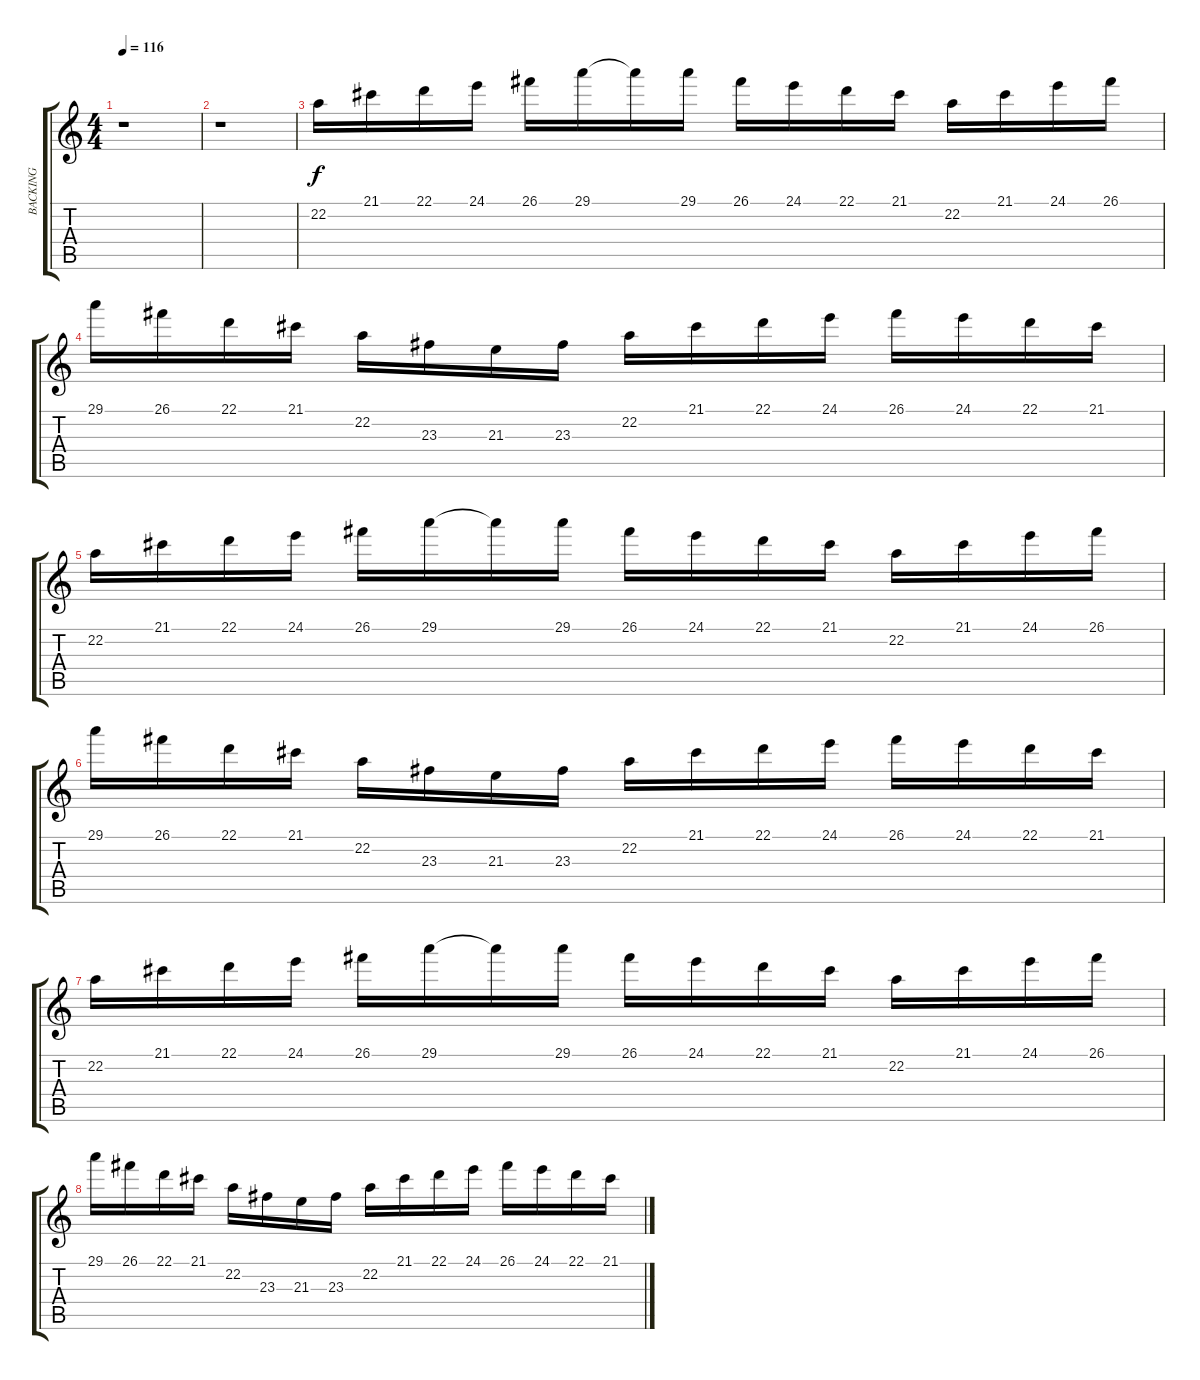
\track ("BACKING" "BACKING") {instrument acousticgrandpiano}
\staff {score tabs}
\tuning (E4 B3 G3 D3 A2 E2) {hide}
\ts (4 4)
\tempo 116
\clef g2
\ks c
r.1{dy f} |
r.1 |
22.2.16 21.1.16 22.1.16 24.1.16 26.1.16 29.1.16 29.1{t}.16 29.1.16 26.1.16 24.1.16 22.1.16 21.1.16 22.2.16 21.1.16 24.1.16 26.1.16 |
29.1.16 26.1.16 22.1.16 21.1.16 22.2.16 23.3.16 21.3.16 23.3.16 22.2.16 21.1.16 22.1.16 24.1.16 26.1.16 24.1.16 22.1.16 21.1.16 |
22.2.16 21.1.16 22.1.16 24.1.16 26.1.16 29.1.16 29.1{t}.16 29.1.16 26.1.16 24.1.16 22.1.16 21.1.16 22.2.16 21.1.16 24.1.16 26.1.16 |
29.1.16 26.1.16 22.1.16 21.1.16 22.2.16 23.3.16 21.3.16 23.3.16 22.2.16 21.1.16 22.1.16 24.1.16 26.1.16 24.1.16 22.1.16 21.1.16 |
22.2.16 21.1.16 22.1.16 24.1.16 26.1.16 29.1.16 29.1{t}.16 29.1.16 26.1.16 24.1.16 22.1.16 21.1.16 22.2.16 21.1.16 24.1.16 26.1.16 |
29.1.16 26.1.16 22.1.16 21.1.16 22.2.16 23.3.16 21.3.16 23.3.16 22.2.16 21.1.16 22.1.16 24.1.16 26.1.16 24.1.16 22.1.16 21.1.16
